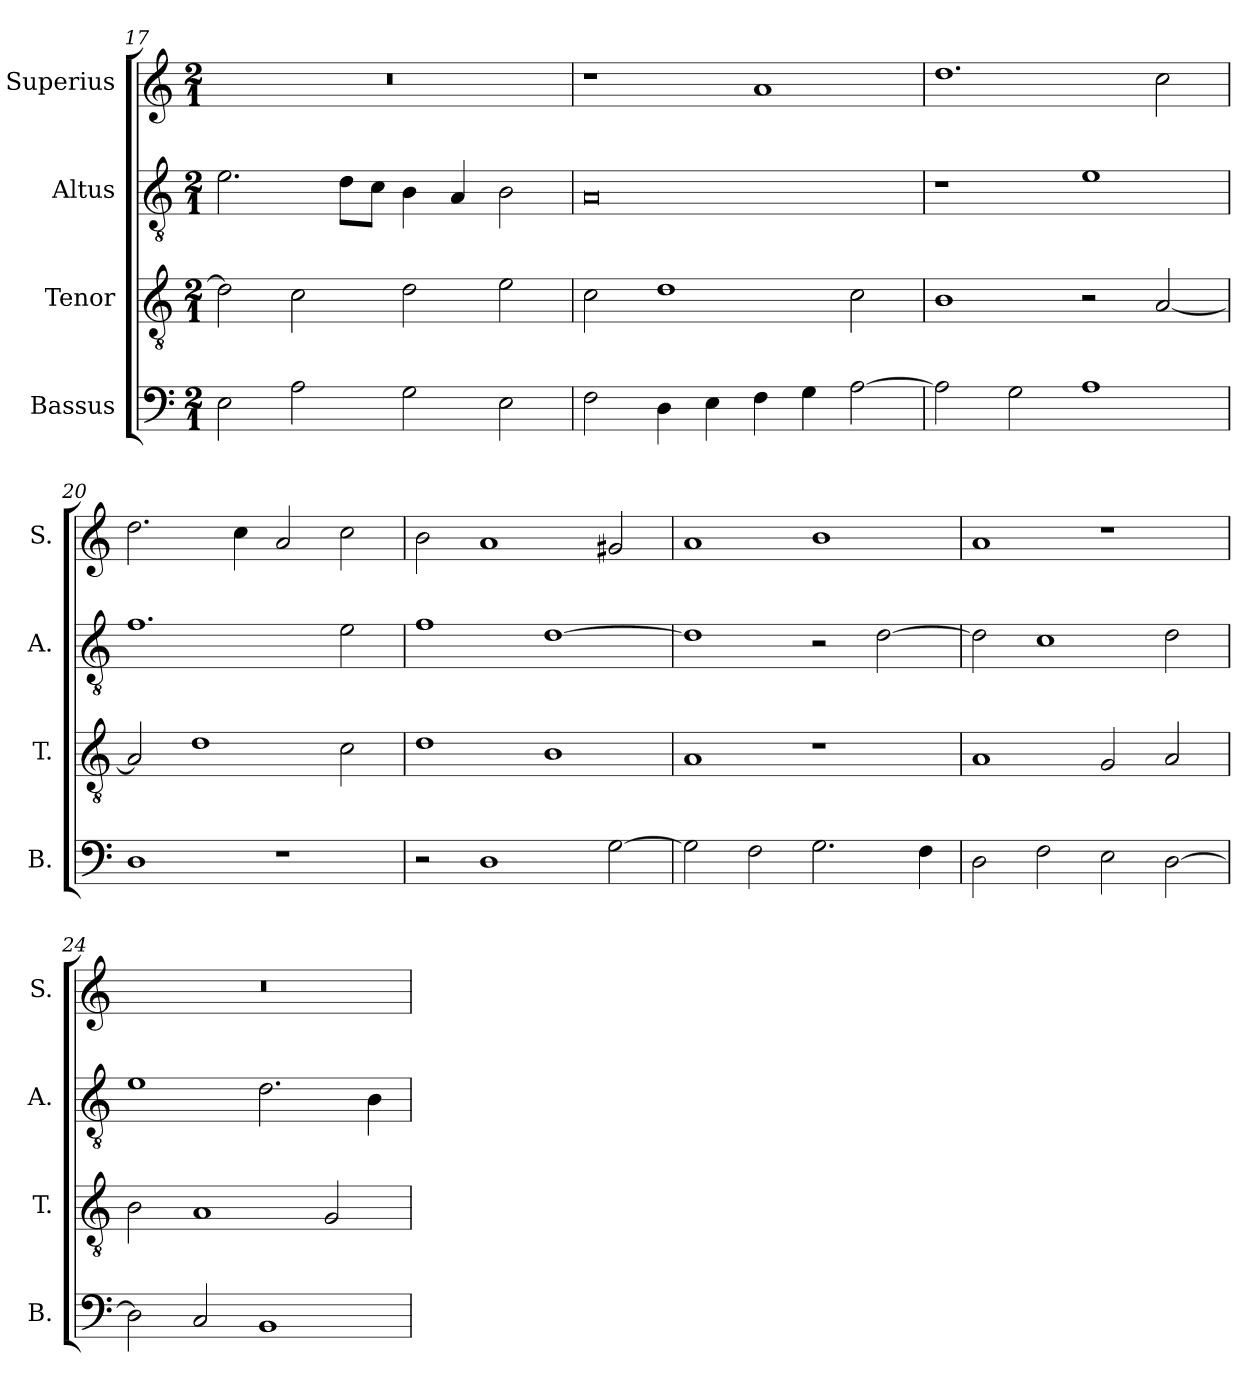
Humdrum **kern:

**kern	**kern	**kern	**kern
*part4	*part3	*part2	*part1
*staff4	*staff3	*staff2	*staff1
*I"Bassus	*I"Tenor	*I"Altus	*I"Superius
*I'B.	*I'T.	*I'A.	*I'S.
*clefF4	*clefGv2	*clefGv2	*clefG2
*k[]	*k[]	*k[]	*k[]
*M2/1	*M2/1	*M2/1	*M2/1
=17	=17	=17	=17
2E\	2d\]	2.e\	0r
2A\	2c\	.	.
.	.	8d\L	.
.	.	8c\J	.
2G\	2d\	4B\	.
.	.	4A/	.
2E\	2e\	2B\	.
=18	=18	=18	=18
2F\	2c\	0A	1r
4D\	1d	.	.
4E\	.	.	.
4F\	.	.	1a
4G\	.	.	.
[2A\	2c\	.	.
=19	=19	=19	=19
2A\]	1B	1r	1.dd
2G\	.	.	.
1A	2r	1e	.
.	[2A/	.	2cc\
=20	=20	=20	=20
1D	2A/]	1.f	2.dd\
.	1d	.	.
.	.	.	4cc\
1r	.	.	2a/
.	2c\	2e\	2cc\
!!LO:PB:g=z
=21	=21	=21	=21
2r	1d	1f	2b\
1D	.	.	1a
.	1B	[1d	.
[2G\	.	.	2g#i/
=22	=22	=22	=22
2G\]	1A	1d]	1a
2F\	.	.	.
2.G\	1r	2r	1b
.	.	[2d\	.
4F\	.	.	.
=23	=23	=23	=23
2D\	1A	2d\]	1a
2F\	.	1c	.
2E\	2G/	.	1r
[2D\	2A/	2d\	.
=24	=24	=24	=24
2D\]	2B\	1e	0r
2C/	1A	.	.
1BB	.	2.d\	.
.	2G/	.	.
.	.	4B\	.
=	=	=	=
*-	*-	*-	*-
